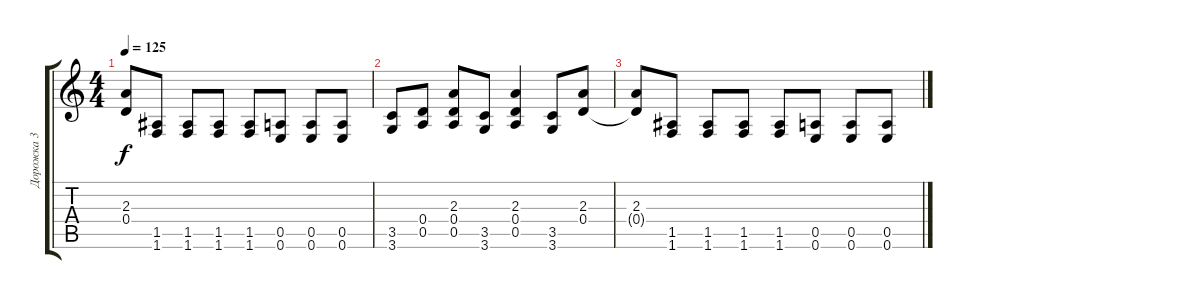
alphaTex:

\track ("Дорожка 3" "Дорожка 3") {instrument overdrivenguitar}
\staff {score tabs}
\tuning (E4 B3 G3 D3 A2 E2) {hide}
\ts (4 4)
\tempo 125
\clef g2
\ks c
(2.3 0.4{t}).8{dy f} (1.5 1.6).8 (1.5 1.6).8 (1.5 1.6).8 (1.5 1.6).8 (0.5 0.6).8 (0.5 0.6).8 (0.5 0.6).8 |
(3.5 3.6).8 (0.4 0.5).8 (2.3 0.4 0.5).8 (3.5 3.6).8 (2.3 0.4 0.5).4 (3.5 3.6).8 (2.3 0.4).8 |
(2.3 0.4{t}).8 (1.5 1.6).8 (1.5 1.6).8 (1.5 1.6).8 (1.5 1.6).8 (0.5 0.6).8 (0.5 0.6).8 (0.5 0.6).8
